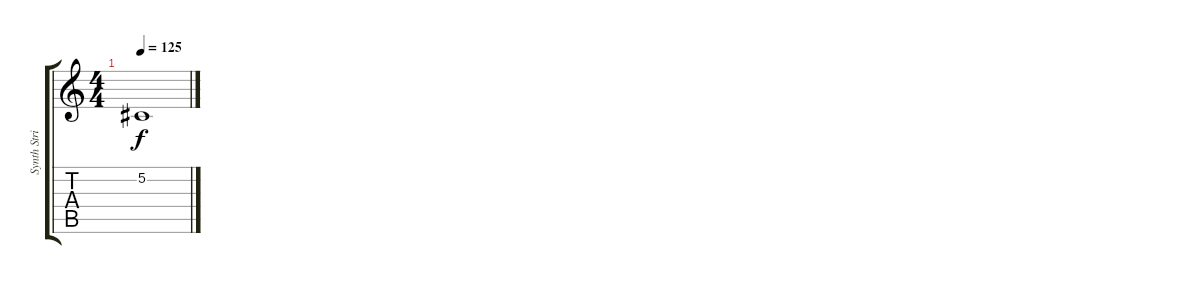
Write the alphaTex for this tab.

\track ("Synth Strings" "Synth Stri") {instrument pad8sweep}
\staff {score tabs}
\tuning (Db4 Ab3 E3 B2 Gb2 Db2) {hide}
\ts (4 4)
\tempo 125
\clef g2
\ks c
5.2{t}.1{dy f}
